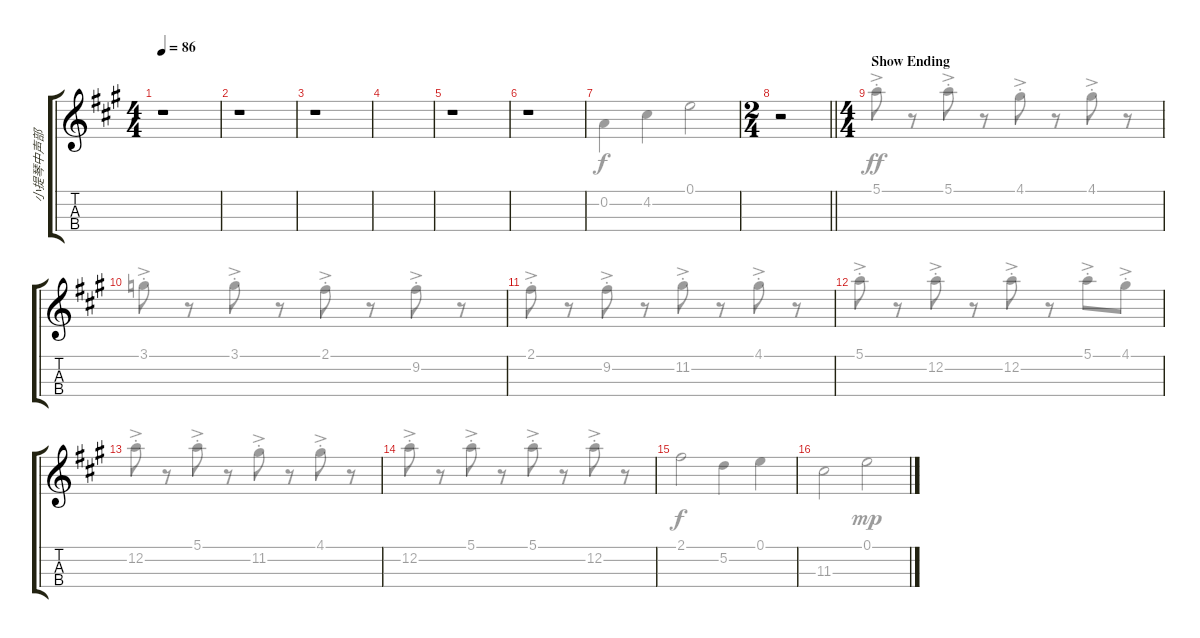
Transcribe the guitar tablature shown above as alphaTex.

\track ("小提琴中声部" "小提琴中声部") {instrument violin}
\staff {score tabs}
\tuning (E5 A4 D4 G3) {hide}
\voice
\ts (4 4)
\tempo 86
\clef g2
\ks a
r.1{dy f} |
r.1 |
r.1 |
|
r.1 |
r.1 |
|
\ts (2 4)
\barLineRight lightlight
r.2 |
\ts (4 4)
\section ("" "Show Ending")
|
|
|
|
|
|
\section ("" "")
|
\voice
\clef g2
\ottava regular
\simile none
\ks a
|
|
|
|
|
|
0.2.4{dy f} 4.2.4 0.1.2 |
\barLineRight lightlight
|
5.1{ac st}.8{dy ff} r.8 5.1{ac st}.8 r.8 4.1{ac st}.8 r.8 4.1{ac st}.8 r.8 |
3.1{ac st}.8 r.8 3.1{ac st}.8 r.8 2.1{ac st}.8 r.8 9.2{ac st}.8 r.8 |
2.1{ac st}.8 r.8 9.2{ac st}.8 r.8 11.2{ac st}.8 r.8 4.1{ac st}.8 r.8 |
5.1{ac st}.8 r.8 12.2{ac st}.8 r.8 12.2{ac st}.8 r.8 5.1{ac st}.8 4.1{ac st}.8 |
12.2{ac st}.8 r.8 5.1{ac st}.8 r.8 11.2{ac st}.8 r.8 4.1{ac st}.8 r.8 |
12.2{ac st}.8 r.8 5.1{ac st}.8 r.8 5.1{ac st}.8 r.8 12.2{ac st}.8 r.8 |
2.1.2{dy f} 5.2.4 0.1.4 |
11.3.2 0.1.2{dy mp}
